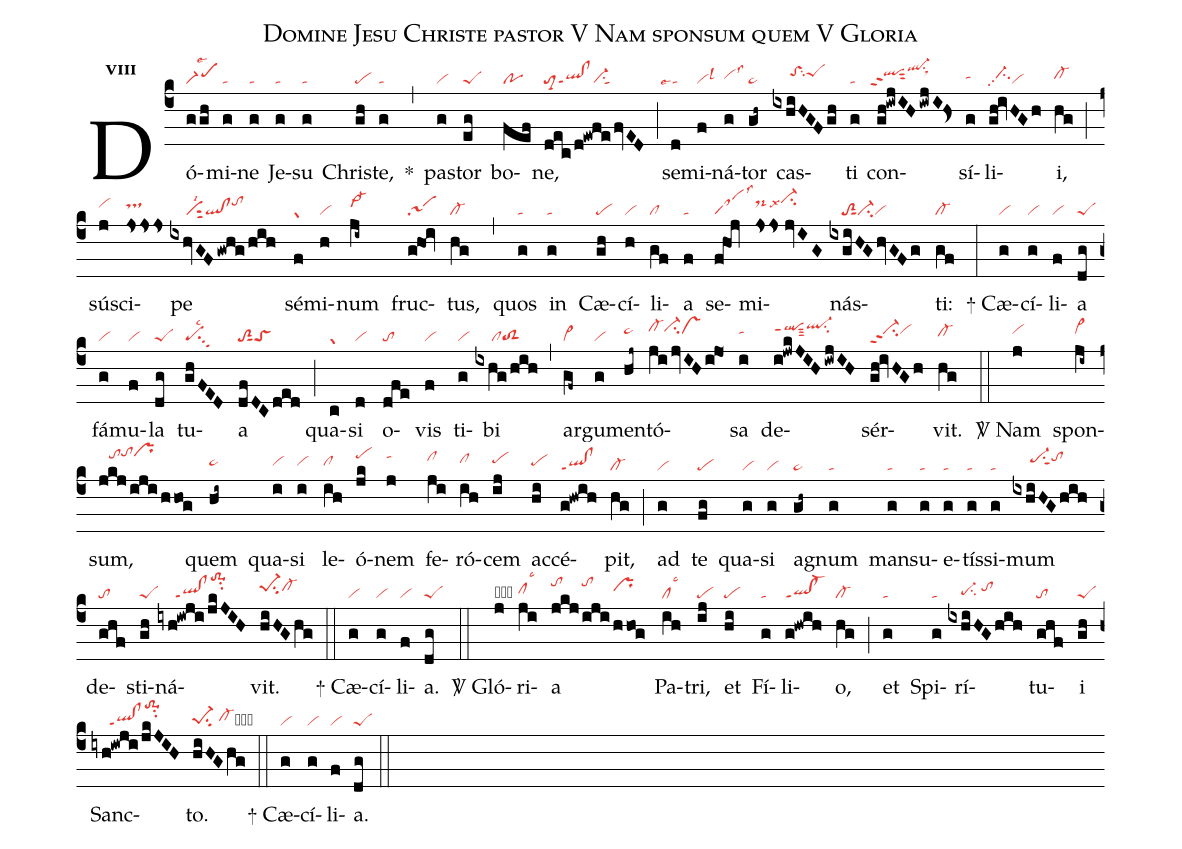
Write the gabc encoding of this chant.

name:Domine Jesu Christe pastor V Nam sponsum quem V Gloria;
office-part:re;
mode:8;
nabc-lines:1;
%%
initial-style: 1;
name:Domine Jesu Christe pastor;
mode: 8;
office-part: Responsorium;
annotation: Resp.;
annotation: viii;
nabc-lines:1;
%%
(c4) Dó(ggh|scM1lse2)mi(g|ta)ne(g|ta) Je(g|ta)su(g|ta) Chris(gh|pe)te,(g|ta) <sp>*</sp>(,) pas(g|vi)tor(eg|peS) bo(fef|po)ne,(dec/d!ewfefvED|toM3ql!clppt1vi-su1sut1) (;) se(d|```talse4)mi(f|vilsl3)ná(g|vihhlss3)tor(gh~|pe~) cas(ixhiHGFgh|/////toShisu2peShi)ti(g|ta) con(gh!iwjIHiwjI!Hs>|``qlhippt2sut2ql-hksu1sux1)sí(g|tahh)li(gh!ivHGh|//ci-hhpp2vi)i,(hg|cl-hh) (;) sús(j|vihi)ci(jsjsjs|tshi)pe(ixhvGFgwhg/hih|/////visut2lsi2ql!cltohj) sé(f|gr)mi(h|vi)num(ji~|vi->hi) fruc(ghOi|sa1)tus,(hg|cl-) (,) quos(g|ta) in(g|ta) Cæ(gh|pe)cí(h|vi)li(gf|cl)a(f|ta) se(fhOj|saMlss3)mi(jsjs//jvIG|ds-hjlsx6ci-hk)nás(ixgiHGhvGFg|////toS2sut1ci-vi)ti:(gf|cl-) (:)
<sp>+</sp> Cæ(g|vi)cí(g|vi)li(f|vi)a(dg|peS) fá(g|vi)mu(f|vi)la(dg|peS) tu(ghFED|pesu3lsc2)a(dfDC/ded|toS2sut1toS) (;) qua(c|gr)si(d|vi) o(dfe|to)vis(f|vi) ti(g|vi)bi(ixhg/hih|/////cltoS2) (,) ar(gf~|vi>)gu(g|vi)men(hj~|pe~hi)tó(jijvIHijO1|cl-hjci-hjvshi)sa(i|tahi) de(i!jwkJIHiwjIH|qlhjppt1sut3ql-hksu2)sér(gh!ivHGh|ci-hippt2vihi)vit.(hg|cl-hh) (::)

<sp>V/</sp> Nam(j|vihi) spon(ji~|vi>hi)sum,(jkj/iji/hhog|///tohktohlprhl) quem(hi~|pe~hh) qua(i|vihh)si(i|vihh) le(ih|clhh)ó(jk|pehk)nem(j|tahk) fe(ji|clhj)ró(ih|clhi)cem(ij|pehi) ac(hi|pehh)cé(g!hwih|ql!clppt1)pit,(hg|cl-) (;) ad(g|vi) te(fg|pe) qua(g|vi)si(g|vi) a(gh~|pe~)gnum(g|ta) man(g|ta)su(g|ta)e(g|ta)tís(g|ta)si(g|ta)mum(ixhiHGhih|/////pe-hisu1sut1tohj) de(ghf|to)sti(gh|peS)ná(iyh!iwji/jkJIH|/////ql!clppt1to-1hmsu2)vit.(hiHGhg|pe-1hisu2cl-hi) (::)
<sp>+</sp> Cæ(g|vi)cí(g|vi)li(f|vi)a.(dg|peS) (::)

<sp>V/</sp> Gló(j|obhgvihh)ri(ji|clhhlsc3)a(jkj|tohk|iji|tohk|hhog|prhi) Pa(ih|cllsc3)tri,(ij|pe) et(hi|pe) Fí(g|ta)li(g!hwih|ql!cl-ppt1)o,(hg|cl-) (;) et(g|ta) Spi(g|ta)rí(ixhiHG/hih|////pe-hgsu2/tohi)tu(ghf|to)i(gh|peS) Sanc(iyh!iwji/jkJIH|/////ql!clppt1to-1hmsu2)to.(hiHGhg|pe-1hgsu2/cl-hhcbhg) (::)
<sp>+</sp> Cæ(g|vi)cí(g|vi)li(f|vi)a.(dg|peS) (::)
